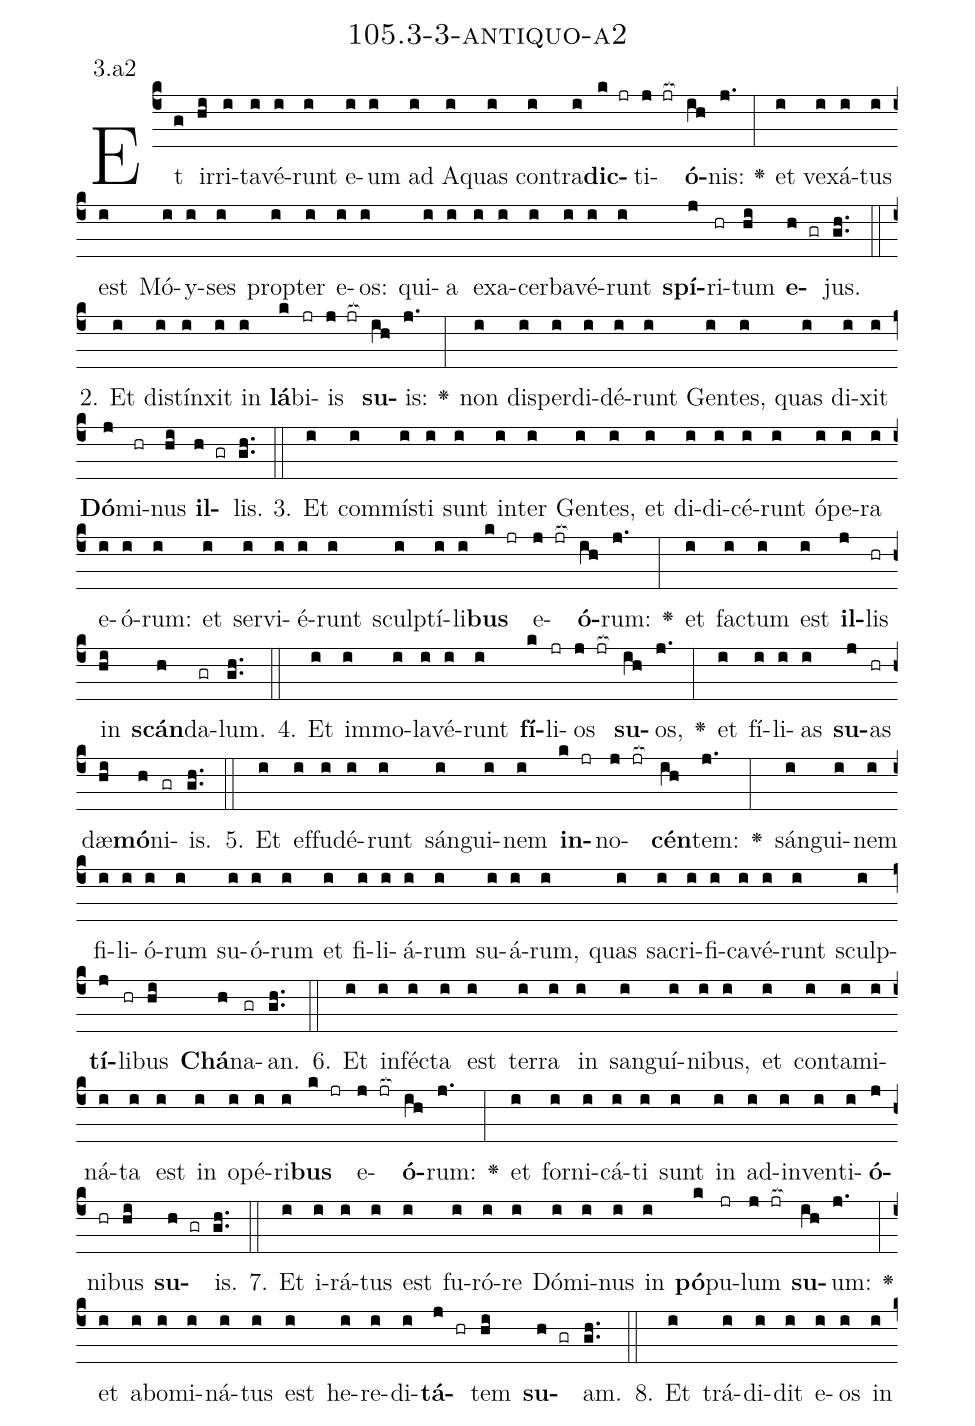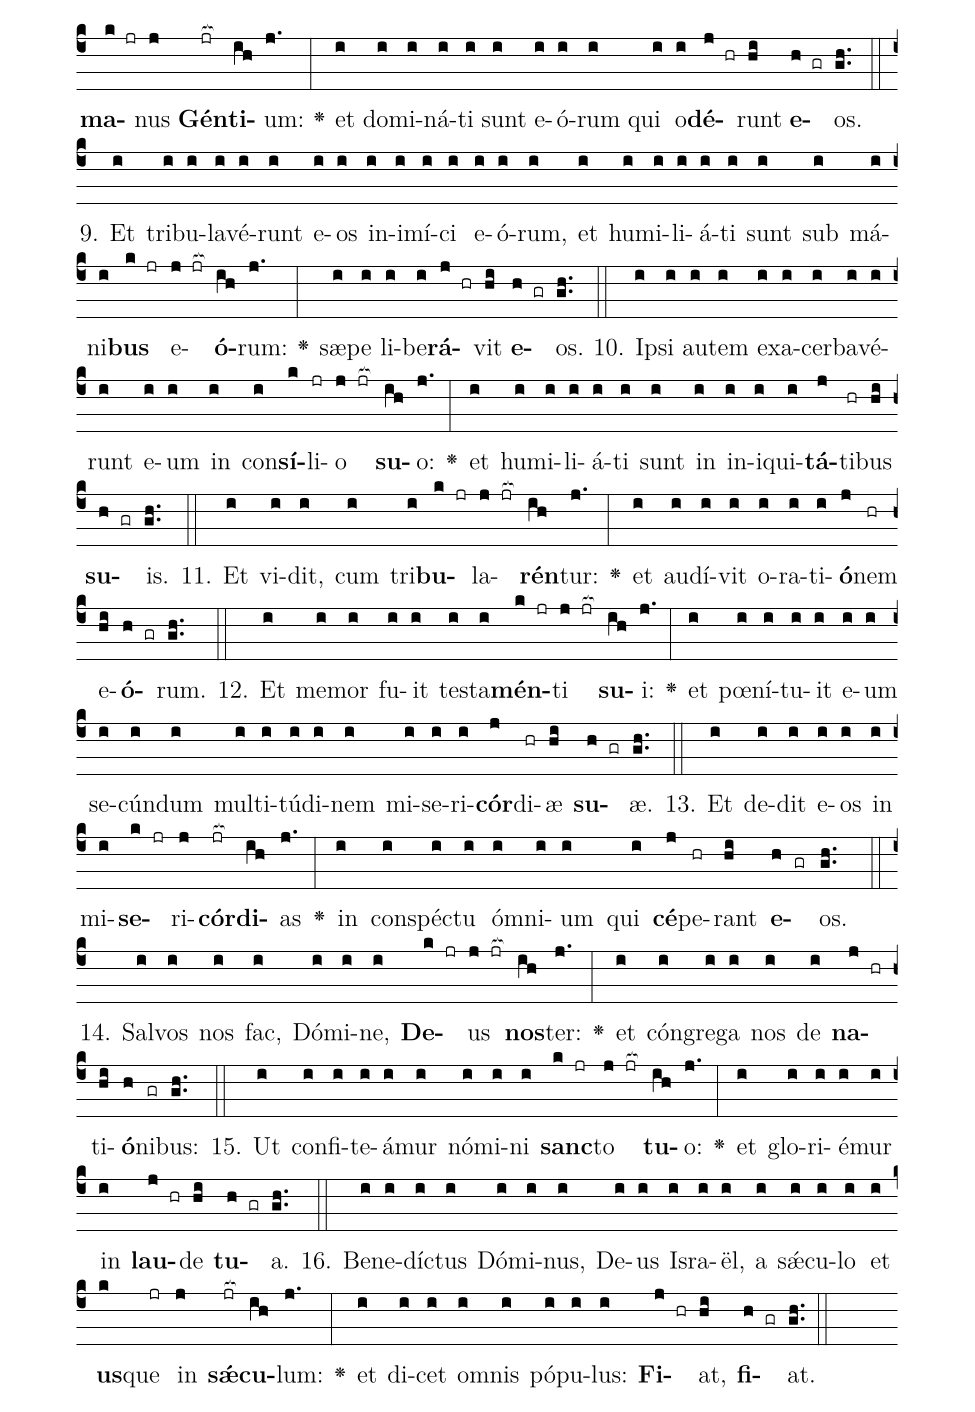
name: 105.3-3-antiquo-a2;
annotation: 3.a2;
%%
(c4)Et(g) ir(hi)ri(i)ta(i)vé(i)runt(i) e(i)um(i) ad(i) A(i)quas(i) con(i)tra(i)<b>dic</b>(k jr)ti(j jr[ocb:1{])<b>ó</b>(ih[ocb:0}])nis:(j.) <v>\greheightstar</v>(:) et(i) ve(i)xá(i)tus(i) est(i) Mó(i)y(i)ses(i) prop(i)ter(i) e(i)os:(i) qui(i)a(i) ex(i)a(i)cer(i)ba(i)vé(i)runt(i) <b>spí</b>(j)ri(hr)tum(hi) <b>e</b>(h gr)jus.(gh..) (::)
2. Et(i) di(i)stín(i)xit(i) in(i) <b>lá</b>(k)bi(jr)is(j jr[ocb:1{]) <b>su</b>(ih[ocb:0}])is:(j.) <v>\greheightstar</v>(:) non(i) dis(i)per(i)di(i)dé(i)runt(i) Gen(i)tes,(i) quas(i) di(i)xit(i) <b>Dó</b>(j)mi(hr)nus(hi) <b>il</b>(h gr)lis.(gh..) (::)
3. Et(i) com(i)mís(i)ti(i) sunt(i) in(i)ter(i) Gen(i)tes,(i) et(i) di(i)di(i)cé(i)runt(i) ó(i)pe(i)ra(i) e(i)ó(i)rum:(i) et(i) ser(i)vi(i)é(i)runt(i) sculp(i)tí(i)li(i)<b>bus</b>(k jr) e(j jr[ocb:1{])<b>ó</b>(ih[ocb:0}])rum:(j.) <v>\greheightstar</v>(:) et(i) fac(i)tum(i) est(i) <b>il</b>(j)lis(hr) in(hi) <b>scán</b>(h)da(gr)lum.(gh..) (::)
4. Et(i) im(i)mo(i)la(i)vé(i)runt(i) <b>fí</b>(k)li(jr)os(j jr[ocb:1{]) <b>su</b>(ih[ocb:0}])os,(j.) <v>\greheightstar</v>(:) et(i) fí(i)li(i)as(i) <b>su</b>(j)as(hr) dæ(hi)<b>mó</b>(h)ni(gr)is.(gh..) (::)
5. Et(i) ef(i)fu(i)dé(i)runt(i) sán(i)gui(i)nem(i) <b>in</b>(k jr)no(j jr[ocb:1{])<b>cén</b>(ih[ocb:0}])tem:(j.) <v>\greheightstar</v>(:) sán(i)gui(i)nem(i) fi(i)li(i)ó(i)rum(i) su(i)ó(i)rum(i) et(i) fi(i)li(i)á(i)rum(i) su(i)á(i)rum,(i) quas(i) sa(i)cri(i)fi(i)ca(i)vé(i)runt(i) sculp(i)<b>tí</b>(j)li(hr)bus(hi) <b>Chá</b>(h)na(gr)an.(gh..) (::)
6. Et(i) in(i)féc(i)ta(i) est(i) ter(i)ra(i) in(i) san(i)guí(i)ni(i)bus,(i) et(i) con(i)ta(i)mi(i)ná(i)ta(i) est(i) in(i) o(i)pé(i)ri(i)<b>bus</b>(k jr) e(j jr[ocb:1{])<b>ó</b>(ih[ocb:0}])rum:(j.) <v>\greheightstar</v>(:) et(i) for(i)ni(i)cá(i)ti(i) sunt(i) in(i) ad(i)in(i)ven(i)ti(i)<b>ó</b>(j)ni(hr)bus(hi) <b>su</b>(h gr)is.(gh..) (::)
7. Et(i) i(i)rá(i)tus(i) est(i) fu(i)ró(i)re(i) Dó(i)mi(i)nus(i) in(i) <b>pó</b>(k)pu(jr)lum(j jr[ocb:1{]) <b>su</b>(ih[ocb:0}])um:(j.) <v>\greheightstar</v>(:) et(i) ab(i)o(i)mi(i)ná(i)tus(i) est(i) he(i)re(i)di(i)<b>tá</b>(j hr)tem(hi) <b>su</b>(h gr)am.(gh..) (::)
8. Et(i) trá(i)di(i)dit(i) e(i)os(i) in(i) <b>ma</b>(k jr)nus(j) <b>Gén</b>(jr[ocb:1{])<b>ti</b>(ih[ocb:0}])um:(j.) <v>\greheightstar</v>(:) et(i) do(i)mi(i)ná(i)ti(i) sunt(i) e(i)ó(i)rum(i) qui(i) o(i)<b>dé</b>(j hr)runt(hi) <b>e</b>(h gr)os.(gh..) (::)
9. Et(i) tri(i)bu(i)la(i)vé(i)runt(i) e(i)os(i) in(i)i(i)mí(i)ci(i) e(i)ó(i)rum,(i) et(i) hu(i)mi(i)li(i)á(i)ti(i) sunt(i) sub(i) má(i)ni(i)<b>bus</b>(k jr) e(j jr[ocb:1{])<b>ó</b>(ih[ocb:0}])rum:(j.) <v>\greheightstar</v>(:) sæ(i)pe(i) li(i)be(i)<b>rá</b>(j hr)vit(hi) <b>e</b>(h gr)os.(gh..) (::)
10. Ip(i)si(i) au(i)tem(i) ex(i)a(i)cer(i)ba(i)vé(i)runt(i) e(i)um(i) in(i) con(i)<b>sí</b>(k)li(jr)o(j jr[ocb:1{]) <b>su</b>(ih[ocb:0}])o:(j.) <v>\greheightstar</v>(:) et(i) hu(i)mi(i)li(i)á(i)ti(i) sunt(i) in(i) in(i)i(i)qui(i)<b>tá</b>(j)ti(hr)bus(hi) <b>su</b>(h gr)is.(gh..) (::)
11. Et(i) vi(i)dit,(i) cum(i) tri(i)<b>bu</b>(k jr)la(j jr[ocb:1{])<b>rén</b>(ih[ocb:0}])tur:(j.) <v>\greheightstar</v>(:) et(i) au(i)dí(i)vit(i) o(i)ra(i)ti(i)<b>ó</b>(j)nem(hr) e(hi)<b>ó</b>(h gr)rum.(gh..) (::)
12. Et(i) me(i)mor(i) fu(i)it(i) tes(i)ta(i)<b>mén</b>(k jr)ti(j jr[ocb:1{]) <b>su</b>(ih[ocb:0}])i:(j.) <v>\greheightstar</v>(:) et(i) pœ(i)ní(i)tu(i)it(i) e(i)um(i) se(i)cún(i)dum(i) mul(i)ti(i)tú(i)di(i)nem(i) mi(i)se(i)ri(i)<b>cór</b>(j)di(hr)æ(hi) <b>su</b>(h gr)æ.(gh..) (::)
13. Et(i) de(i)dit(i) e(i)os(i) in(i) mi(i)<b>se</b>(k jr)ri(j)<b>cór</b>(jr[ocb:1{])<b>di</b>(ih[ocb:0}])as(j.) <v>\greheightstar</v>(:) in(i) con(i)spéc(i)tu(i) óm(i)ni(i)um(i) qui(i) <b>cé</b>(j)pe(hr)rant(hi) <b>e</b>(h gr)os.(gh..) (::)
14. Sal(i)vos(i) nos(i) fac,(i) Dó(i)mi(i)ne,(i) <b>De</b>(k jr)us(j jr[ocb:1{]) <b>nos</b>(ih[ocb:0}])ter:(j.) <v>\greheightstar</v>(:) et(i) cón(i)gre(i)ga(i) nos(i) de(i) <b>na</b>(j hr)ti(hi)<b>ó</b>(h)ni(gr)bus:(gh..) (::)
15. Ut(i) con(i)fi(i)te(i)á(i)mur(i) nó(i)mi(i)ni(i) <b>sanc</b>(k jr)to(j jr[ocb:1{]) <b>tu</b>(ih[ocb:0}])o:(j.) <v>\greheightstar</v>(:) et(i) glo(i)ri(i)é(i)mur(i) in(i) <b>lau</b>(j hr)de(hi) <b>tu</b>(h gr)a.(gh..) (::)
16. Be(i)ne(i)díc(i)tus(i) Dó(i)mi(i)nus,(i) De(i)us(i) Is(i)ra(i)ël,(i) a(i) sǽ(i)cu(i)lo(i) et(i) <b>us</b>(k)que(jr) in(j) <b>sǽ</b>(jr[ocb:1{])<b>cu</b>(ih[ocb:0}])lum:(j.) <v>\greheightstar</v>(:) et(i) di(i)cet(i) om(i)nis(i) pó(i)pu(i)lus:(i) <b>Fi</b>(j hr)at,(hi) <b>fi</b>(h gr)at.(gh..) (::)
